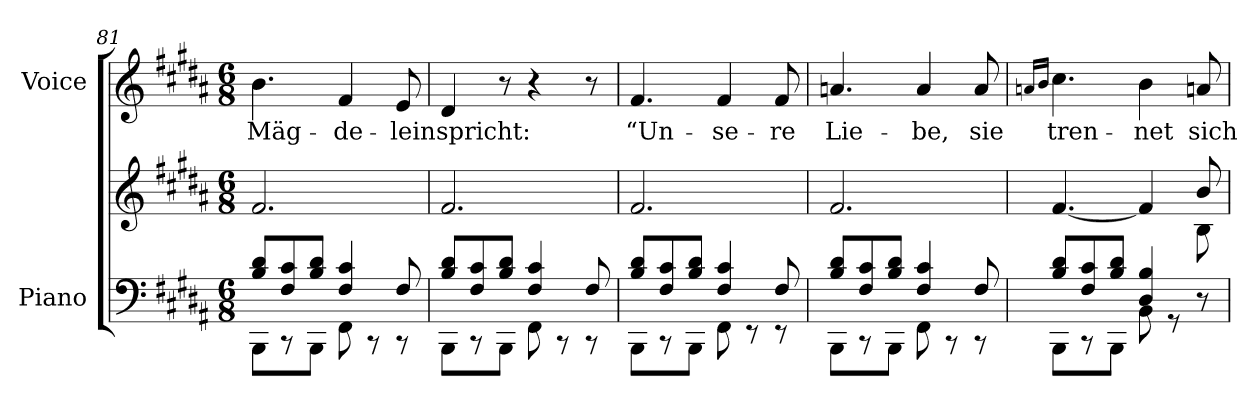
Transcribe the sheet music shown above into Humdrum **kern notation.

**kern	**kern	**kern	**text
*part2	*part2	*part1	*part1
*staff3	*staff2	*staff1	*staff1
*I"Piano	*	*I"Voice	*
*I'Pno	*	*	*
*clefF4	*clefG2	*clefG2	*
*k[f#c#g#d#a#]	*k[f#c#g#d#a#]	*k[f#c#g#d#a#]	*
*M6/8	*M6/8	*M6/8	*
=81	=81	=81	=81
*^	*	*	*
!	!	!	!	!LO:LY:b
8B/ 8d#/L	8BBB\L	2.f#/	4.b\	Mäg-
8F#/ 8c#/	8r	.	.	.
8B/ 8d#/J	8BBB\J	.	.	.
!	!	!	!	!LO:LY:b
4F#/ 4c#/	8FF#\	.	4f#/	-de-
.	8r	.	.	.
!	!	!	!	!LO:LY:b
8F#/	8r	.	8e/	-lein
=82	=82	=82	=82	=82
!	!	!	!	!LO:LY:b
8B/ 8d#/L	8BBB\L	2.f#/	4d#/	spricht:
8F#/ 8c#/	8r	.	.	.
8B/ 8d#/J	8BBB\J	.	8r	.
4F#/ 4c#/	8FF#\	.	4r	.
.	8r	.	.	.
8F#/	8r	.	8r	.
=83	=83	=83	=83	=83
!	!	!	!	!LO:LY:b
8B/ 8d#/L	8BBB\L	2.f#/	4.f#/	“Un-
8F#/ 8c#/	8r	.	.	.
8B/ 8d#/J	8BBB\J	.	.	.
!	!	!	!	!LO:LY:b
4F#/ 4c#/	8FF#\	.	4f#/	-se-
.	8r	.	.	.
!	!	!	!	!LO:LY:b
8F#/	8r	.	8f#/	-re
!!LO:LB:g=z
=84	=84	=84	=84	=84
!	!	!	!	!LO:LY:b
8B/ 8d#/L	8BBB\L	2.f#/	4.an/	Lie-
8F#/ 8c#/	8r	.	.	.
8B/ 8d#/J	8BBB\J	.	.	.
!	!	!	!	!LO:LY:b
4F#/ 4c#/	8FF#\	.	4a/	-be,
.	8r	.	.	.
!	!	!	!	!LO:LY:b
8F#/	8r	.	8a/	sie
=85	=85	=85	=85	=85
.	.	.	16qan/LL	.
.	.	.	16qb/JJ	.
*	*	*^	*	*
!	!	!	!	!	!LO:LY:b
8B/ 8d#/L	8BBB\L	[<4.f#/	8ryy	4.cc#\	tren-
*	*	*v	*v	*	*
8F#/ 8c#/	8r	.	.	.
8B/ 8d#/J	8BBB\J	.	.	.
!	!	!	!	!LO:LY:b
4D#/ 4B/	8BB\	4f#/]	4b\	-net
.	8r	.	.	.
*	*	*^	*	*
!	!	!	!	!	!LO:LY:b
8ryy	8r	8b/	8B\	8an/	sich
*v	*v	*	*	*	*
*	*v	*v	*	*
=	=	=	=
*-	*-	*-	*-
